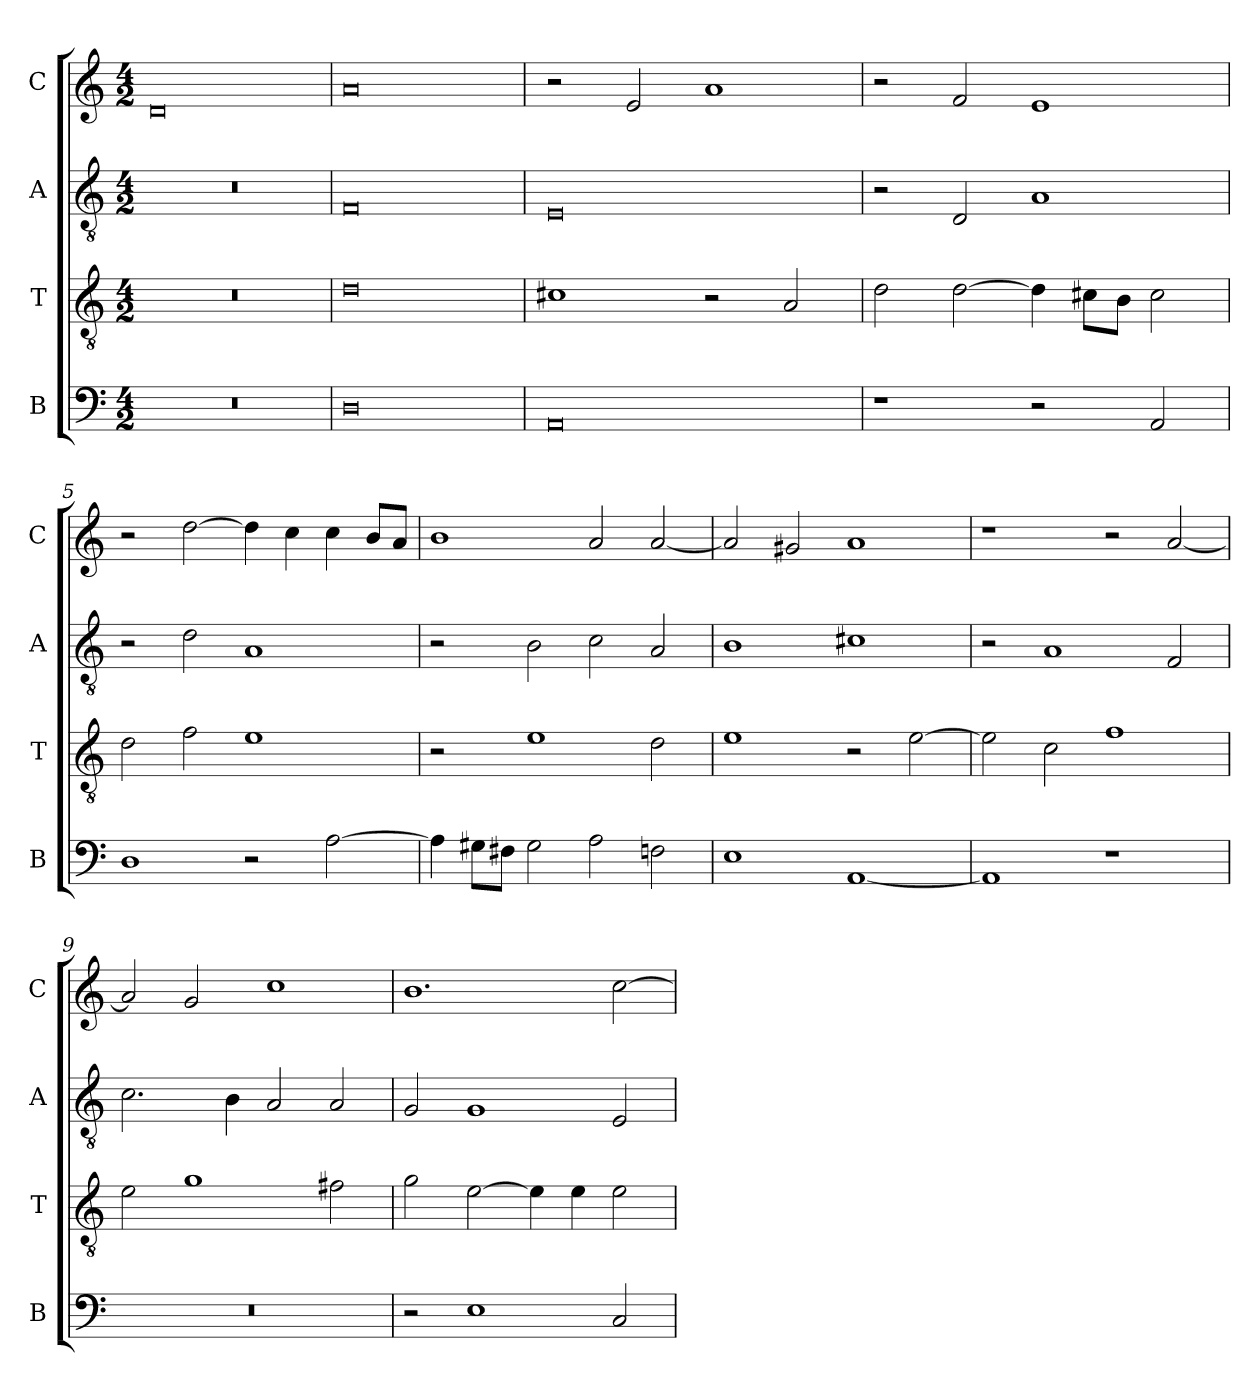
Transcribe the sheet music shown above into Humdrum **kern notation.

**kern	**kern	**kern	**kern
*part4	*part3	*part2	*part1
*staff4	*staff3	*staff2	*staff1
*I"B	*I"T	*I"A	*I"C
*I'B	*I'T	*I'A	*I'C
!!LO:PB:g=z
*clefF4	*clefGv2	*clefGv2	*clefG2
*	*ITrd7c12	*ITrd7c12	*
*k[]	*k[]	*k[]	*k[]
*C:	*C:	*C:	*C:
*M4/2	*M4/2	*M4/2	*M4/2
=1	=1	=1	=1
!LO:N:vis=1	!LO:N:vis=1	!LO:N:vis=1	!
0r	0r	0r	0di
=2	=2	=2	=2
0Di	0Di	0FFi	0ai
=3	=3	=3	=3
0AAi	1C#Xi	0EEi	2r
.	.	.	2ei/
.	2r	.	1ai
.	2AAi/	.	.
=4	=4	=4	=4
1r	2Di\	2r	2r
.	[>2Di\	2DDi/	2fi/
2r	4Di\]	1AAi	1ei
.	8C#Xi\L	.	.
.	8BBi\J	.	.
2AAi/	2C#i\	.	.
!!LO:LB:g=z
=5	=5	=5	=5
1Di	2Di\	2r	2r
.	2Fi\	2Di\	[>2ddi\
2r	1Ei	1AAi	4ddi\]
.	.	.	4cci\
[>2Ai\	.	.	4cci\
.	.	.	8bi/L
.	.	.	8ai/J
=6	=6	=6	=6
4Ai\]	2r	2r	1bi
8G#Xi\L	.	.	.
8F#Xi\J	.	.	.
2G#i\	1Ei	2BBi\	.
2Ai\	.	2Ci\	2ai/
2Fni\	2Di\	2AAi/	[<2ai/
=7	=7	=7	=7
1Ei	1Ei	1BBi	2ai/]
.	.	.	2g#Xi/
[<1AAi	2r	1C#Xi	1ai
.	[>2Ei\	.	.
!!LO:PB:g=z
=8	=8	=8	=8
1AAi]	2Ei\]	2r	1r
.	2Ci\	1AAi	.
1r	1Fi	.	2r
.	.	2FFi/	[<2ai/
=9	=9	=9	=9
!LO:N:vis=1	!	!	!
0r	2Ei\	2.Ci\	2ai/]
.	1Gi	.	2gi/
.	.	4BBi\	.
.	.	2AAi/	1cci
.	2F#Xi\	2AAi/	.
=10	=10	=10	=10
2r	2Gi\	2GGi/	1.bi
1Ei	[>2Ei\	1GGi	.
.	4Ei\]	.	.
.	4Ei\	.	.
2Ci/	2Ei\	2EEi/	[>2cci\
=	=	=	=
*-	*-	*-	*-
